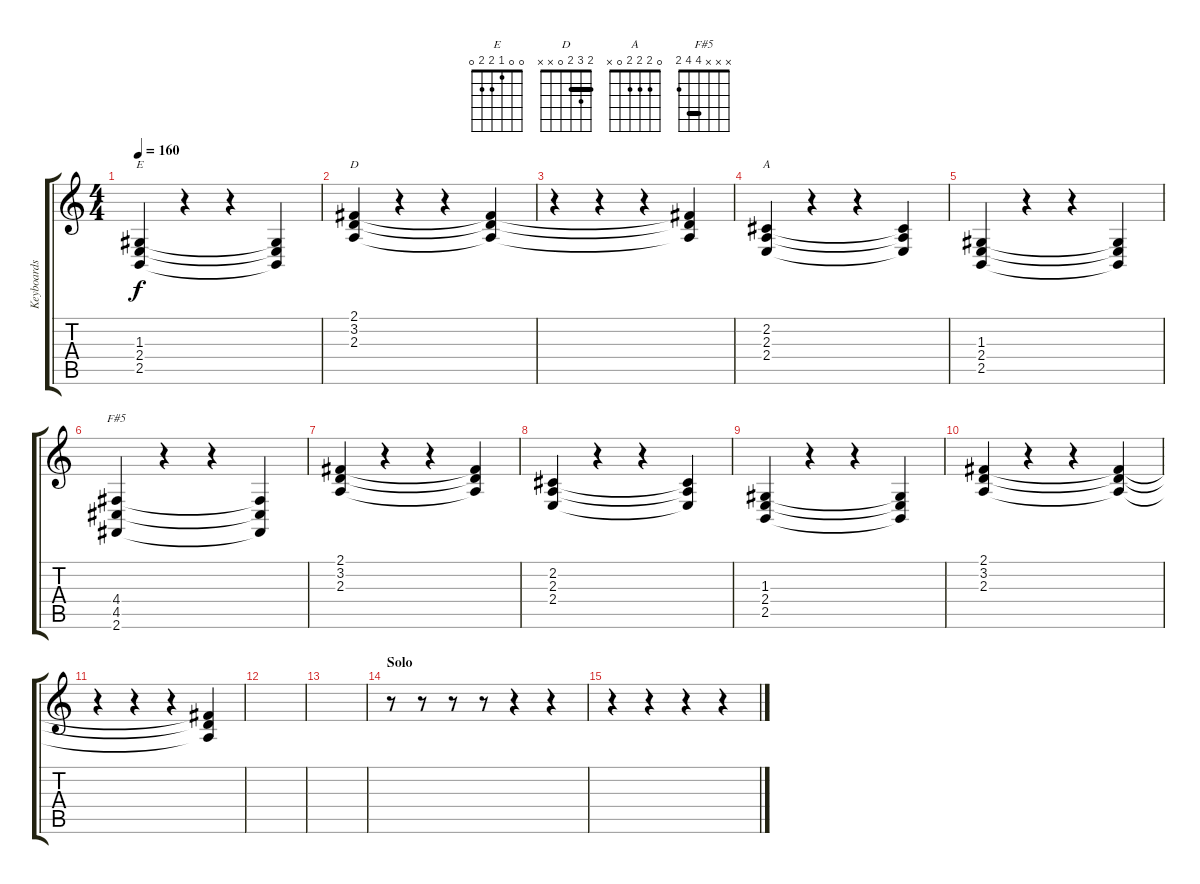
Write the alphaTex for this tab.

\track ("Keyboards" "Keyboards") {instrument reedorgan}
\staff {score tabs}
\tuning (E4 B3 G3 D3 A2 E2) {hide}
\chord ("E" 0 0 1 2 2 0)
\chord ("D" 2 3 2 0 x x) {barre 2}
\chord ("A" 0 2 2 2 0 x)
\chord ("F#5" x x x 4 4 2) {barre 4}
\ts (4 4)
\tempo 160
\clef g2
\ks c
(1.3 2.4 2.5).4{ch "E" dy f} r.4 r.4 (1.3{t} 2.4{t} 2.5{t}).4 |
(2.1 3.2 2.3).4{ch "D"} r.4 r.4 (2.1{t} 3.2{t} 2.3{t}).4 |
r.4 r.4 r.4 (2.1{t} 3.2{t} 2.3{t}).4 |
(2.2 2.3 2.4).4{ch "A"} r.4 r.4 (2.2{t} 2.3{t} 2.4{t}).4 |
(1.3 2.4 2.5).4 r.4 r.4 (1.3{t} 2.4{t} 2.5{t}).4 |
(4.4 4.5 2.6).4{ch "F#5"} r.4 r.4 (4.4{t} 4.5{t} 2.6{t}).4 |
(2.1 3.2 2.3).4 r.4 r.4 (2.1{t} 3.2{t} 2.3{t}).4 |
(2.2 2.3 2.4).4 r.4 r.4 (2.2{t} 2.3{t} 2.4{t}).4 |
(1.3 2.4 2.5).4 r.4 r.4 (1.3{t} 2.4{t} 2.5{t}).4 |
(2.1 3.2 2.3).4 r.4 r.4 (2.1{t} 3.2{t} 2.3{t}).4 |
r.4 r.4 r.4 (2.1{t} 3.2{t} 2.3{t}).4 |
|
|
\section ("" "Solo")
r.8 r.8 r.8 r.8 r.4 r.4 |
r.4 r.4 r.4 r.4
